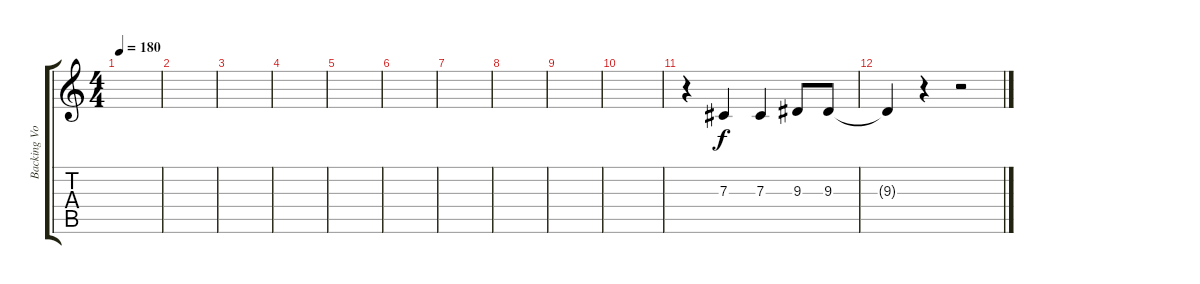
\track ("Backing Vocal" "Backing Vo") {instrument lead2sawtooth}
\staff {score tabs}
\tuning (Eb4 Bb3 Gb3 Db3 Ab2 D2) {hide}
\ts (4 4)
\tempo 180
\clef g2
\ks c
|
|
|
|
|
|
|
|
|
|
r.4 7.3.4 7.3.4 9.3.8 9.3.8 |
9.3{t}.4 r.4 r.2
